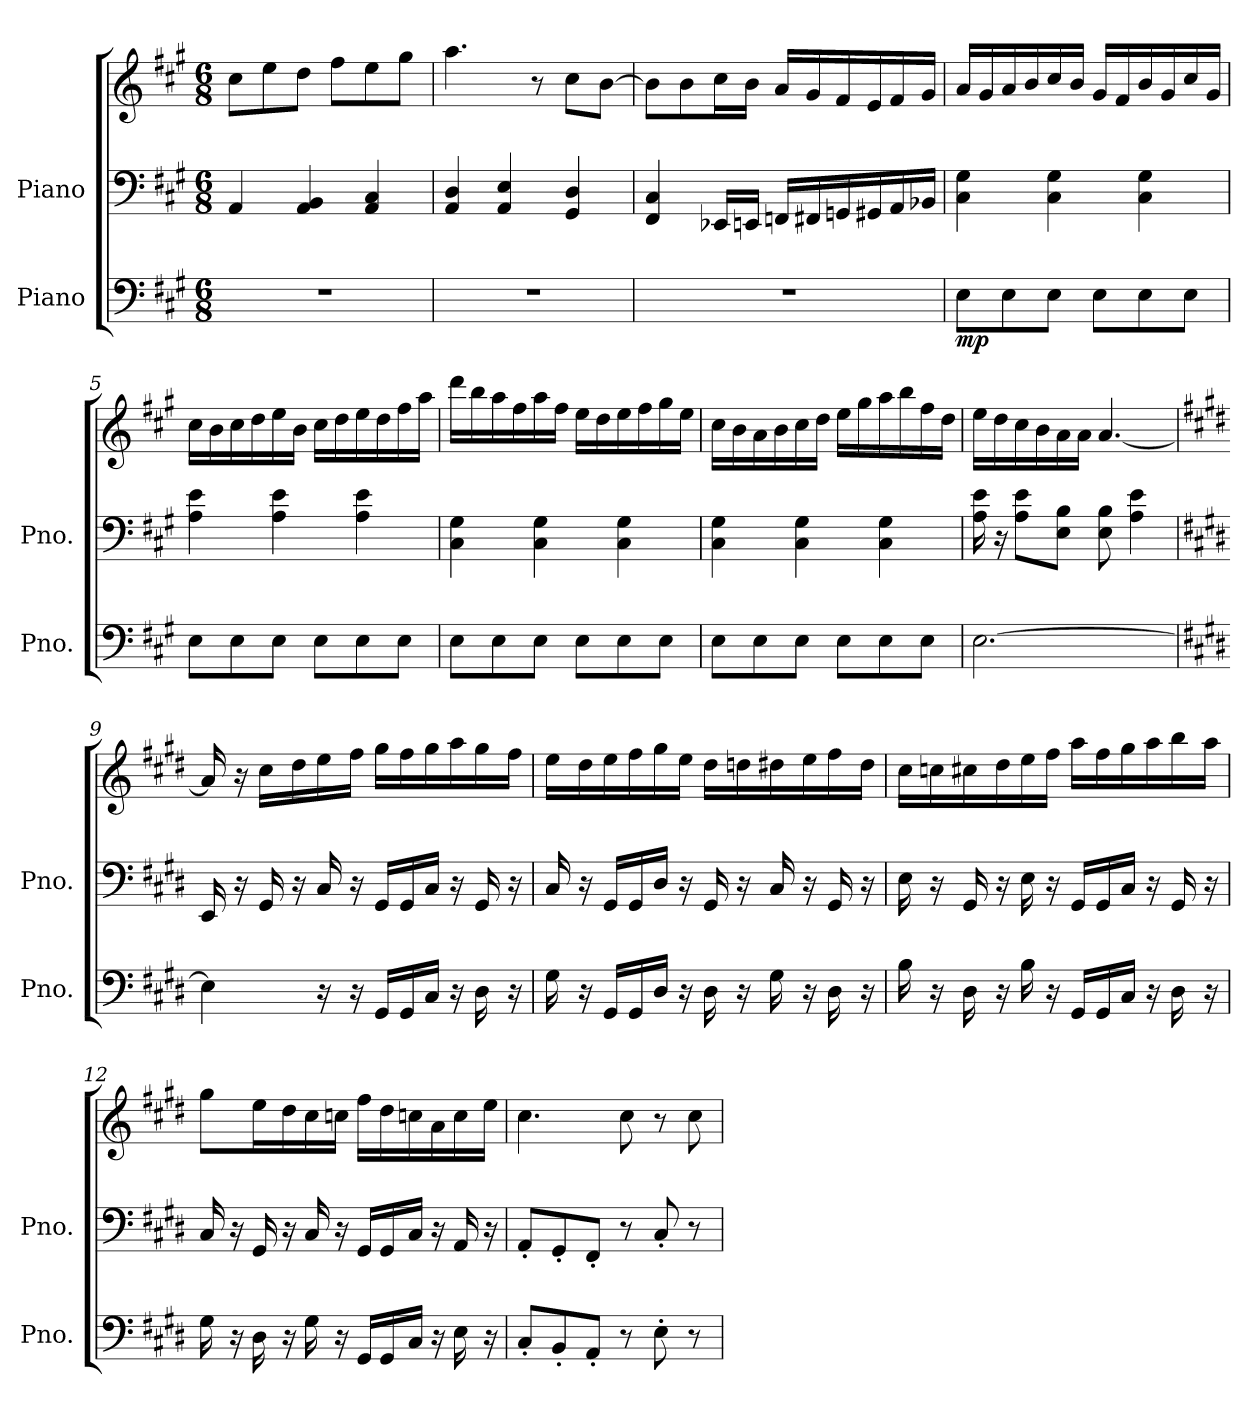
**kern	**dynam	**kern	**kern
*part2	*part2	*part1	*part1
*staff3	*staff3	*staff2	*staff1
*I"Piano	*	*I"Piano	*
*I'Pno.	*	*I'Pno.	*
*clefF4	*	*clefF4	*clefG2
*k[f#c#g#]	*	*k[f#c#g#]	*k[f#c#g#]
*M6/8	*	*M6/8	*M6/8
=1	=1	=1	=1
2.r	.	4AA/	8cc#\L
.	.	.	8ee\
.	.	4AA/ 4BB/	8dd\J
.	.	.	8ff#\L
.	.	4AA/ 4C#/	8ee\
.	.	.	8gg#\J
=2	=2	=2	=2
2.r	.	4AA/ 4D/	4.aa\
.	.	4AA/ 4E/	.
.	.	.	8r
.	.	4GG#/ 4D/	8cc#\L
.	.	.	[8b\J
=3	=3	=3	=3
2.r	.	4FF#/ 4C#/	8b\L]
.	.	.	8b\
.	.	16EE-X/LL	16cc#\L
.	.	16EEn/JJ	16b\JJ
.	.	16FFn/LL	16a/LL
.	.	16FF#X/	16g#/
.	.	16GGn/	16f#/
.	.	16GG#X/	16e/
.	.	16AA/	16f#/
.	.	16BB-X/JJ	16g#/JJ
=4	=4	=4	=4
!	!LO:DY:b	!	!
8E\L	mp	4C#\ 4G#\	16a/LL
.	.	.	16g#/
8E\	.	.	16a/
.	.	.	16b/
8E\J	.	4C#\ 4G#\	16cc#/
.	.	.	16b/JJ
8E\L	.	.	16g#/LL
.	.	.	16f#/
8E\	.	4C#\ 4G#\	16b/
.	.	.	16g#/
8E\J	.	.	16cc#/
.	.	.	16g#/JJ
!!LO:LB:g=z
=5	=5	=5	=5
8E\L	.	4A\ 4e\	16cc#\LL
.	.	.	16b\
8E\	.	.	16cc#\
.	.	.	16dd\
8E\J	.	4A\ 4e\	16ee\
.	.	.	16b\JJ
8E\L	.	.	16cc#\LL
.	.	.	16dd\
8E\	.	4A\ 4e\	16ee\
.	.	.	16dd\
8E\J	.	.	16ff#\
.	.	.	16aa\JJ
=6	=6	=6	=6
8E\L	.	4C#\ 4G#\	16ddd\LL
.	.	.	16bb\
8E\	.	.	16aa\
.	.	.	16ff#\
8E\J	.	4C#\ 4G#\	16aa\
.	.	.	16ff#\JJ
8E\L	.	.	16ee\LL
.	.	.	16dd\
8E\	.	4C#\ 4G#\	16ee\
.	.	.	16ff#\
8E\J	.	.	16gg#\
.	.	.	16ee\JJ
=7	=7	=7	=7
8E\L	.	4C#\ 4G#\	16cc#\LL
.	.	.	16b\
8E\	.	.	16a\
.	.	.	16b\
8E\J	.	4C#\ 4G#\	16cc#\
.	.	.	16dd\JJ
8E\L	.	.	16ee\LL
.	.	.	16gg#\
8E\	.	4C#\ 4G#\	16aa\
.	.	.	16bb\
8E\J	.	.	16ff#\
.	.	.	16dd\JJ
!!LO:LB:g=z
=8	=8	=8	=8
[2.E\	.	16A\ 16e\	16ee\LL
.	.	16r	16dd\
.	.	8A\ 8e\L	16cc#\
.	.	.	16b\
.	.	8E\ 8B\J	16a\
.	.	.	16a\JJ
.	.	8E\ 8B\	[4.a/
.	.	4A\ 4e\	.
=9	=9	=9	=9
*k[f#c#g#d#]	*	*k[f#c#g#d#]	*k[f#c#g#d#]
4E\]	.	16EE/	16a/]
.	.	16r	16r
.	.	16GG#/	16cc#\LL
.	.	16r	16dd#\
16r	.	16C#/	16ee\
16r	.	16r	16ff#\JJ
16GG#/LL	.	16GG#/LL	16gg#\LL
16GG#/	.	16GG#/	16ff#\
16C#/JJ	.	16C#/JJ	16gg#\
16r	.	16r	16aa\
16D#\	.	16GG#/	16gg#\
16r	.	16r	16ff#\JJ
=10	=10	=10	=10
16G#\	.	16C#/	16ee\LL
16r	.	16r	16dd#\
16GG#/LL	.	16GG#/LL	16ee\
16GG#/	.	16GG#/	16ff#\
16D#/JJ	.	16D#/JJ	16gg#\
16r	.	16r	16ee\JJ
16D#\	.	16GG#/	16dd#\LL
16r	.	16r	16ddn\
16G#\	.	16C#/	16dd#X\
16r	.	16r	16ee\
16D#\	.	16GG#/	16ff#\
16r	.	16r	16dd#\JJ
!!LO:LB:g=z
=11	=11	=11	=11
16B\	.	16E\	16cc#\LL
16r	.	16r	16ccn\
16D#\	.	16GG#/	16cc#X\
16r	.	16r	16dd#\
16B\	.	16E\	16ee\
16r	.	16r	16ff#\JJ
16GG#/LL	.	16GG#/LL	16aa\LL
16GG#/	.	16GG#/	16ff#\
16C#/JJ	.	16C#/JJ	16gg#\
16r	.	16r	16aa\
16D#\	.	16GG#/	16bb\
16r	.	16r	16aa\JJ
=12	=12	=12	=12
16G#\	.	16C#/	8gg#\L
16r	.	16r	.
16D#\	.	16GG#/	16ee\L
16r	.	16r	16dd#\
16G#\	.	16C#/	16cc#\
16r	.	16r	16ccn\JJ
16GG#/LL	.	16GG#/LL	16ff#\LL
16GG#/	.	16GG#/	16dd#\
16C#/JJ	.	16C#/JJ	16ccn\
16r	.	16r	16a\
16E\	.	16AA/	16cc\
16r	.	16r	16ee\JJ
=13	=13	=13	=13
8C#'/L	.	8AA'/L	4.cc#\
8BB'/	.	8GG#'/	.
8AA'/J	.	8FF#'/J	.
8r	.	8r	8cc#\
8E'\	.	8C#'/	8r
8r	.	8r	8cc#\
=	=	=	=
*-	*-	*-	*-
